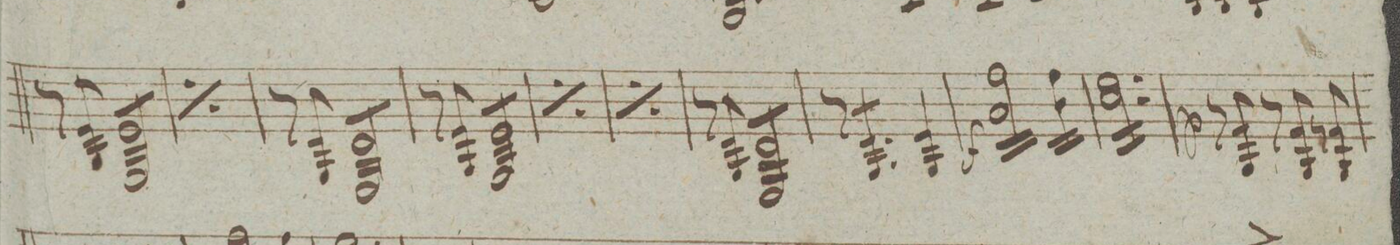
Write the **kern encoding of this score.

**kern	**dynam
*I"Violino 2do	*
*clefG2	*
*k[]	*
*M3/4	*
8r	.
8e 8G/	.
*tremolo	*
8eL 8G/	.
8e 8G/	.
8e 8G/	.
8eJ 8G/	.
=76	=76
*rep	*
8r	.
8e 8G/	.
8eL 8G/	.
8e 8G/	.
8e 8G/	.
8eJ 8G/	.
*Xrep	*
=77	=77
8r	.
8d 8G/	.
8dL 8G/	.
8d 8G/	.
8d 8G/	.
8dJ 8G/	.
=78	=78
8r	.
8e 8G/	.
8eL 8G/	.
8e 8G/	.
8e 8G/	.
8eJ 8G/	.
=79	=79
*rep	*
8r	.
8e 8G/	.
8eL 8G/	.
8e 8G/	.
8e 8G/	.
8eJ 8G/	.
*Xrep	*
=80	=80
*rep	*
8r	.
8e 8G/	.
8eL 8G/	.
8e 8G/	.
8e 8G/	.
8eJ 8G/	.
*Xrep	*
=81	=81
8r	.
8d 8G/	.
8dL 8G/	.
8d 8G/	.
8d 8G/	.
8dJ 8G/	.
=82	=82
8r	.
8dL 8G/	.
8d 8G/	.
8dJ 8G/	.
*Xtremolo	*
4e 4G/	.
=83	=83
*2\right	*
*tremolo	*
16ffLL 16a\	f
16ff 16a\	.
16ff 16a\	.
16ff 16a\	.
16ff 16a\	.
16ff 16a\	.
16ff 16a\	.
16ffJJ 16a\	.
16ffLL 16b\	.
16ff 16b\	.
16ff 16b\	.
16ffJJ 16b\	.
=84	=84
16eeLL 16cc\	.
16ee 16cc\	.
16ee 16cc\	.
16ee 16cc\	.
16ee 16cc\	.
16ee 16cc\	.
16ee 16cc\	.
16ee 16cc\	.
16ee 16cc\	.
16ee 16cc\	.
16ee 16cc\	.
16eeJJ 16cc\	.
*Xtremolo	*
=85	=85
8r	p
8f 8G/	.
8r	.
8f 8G/	.
8r	.
8f 8G/	.
=86	=86
*-	*-
